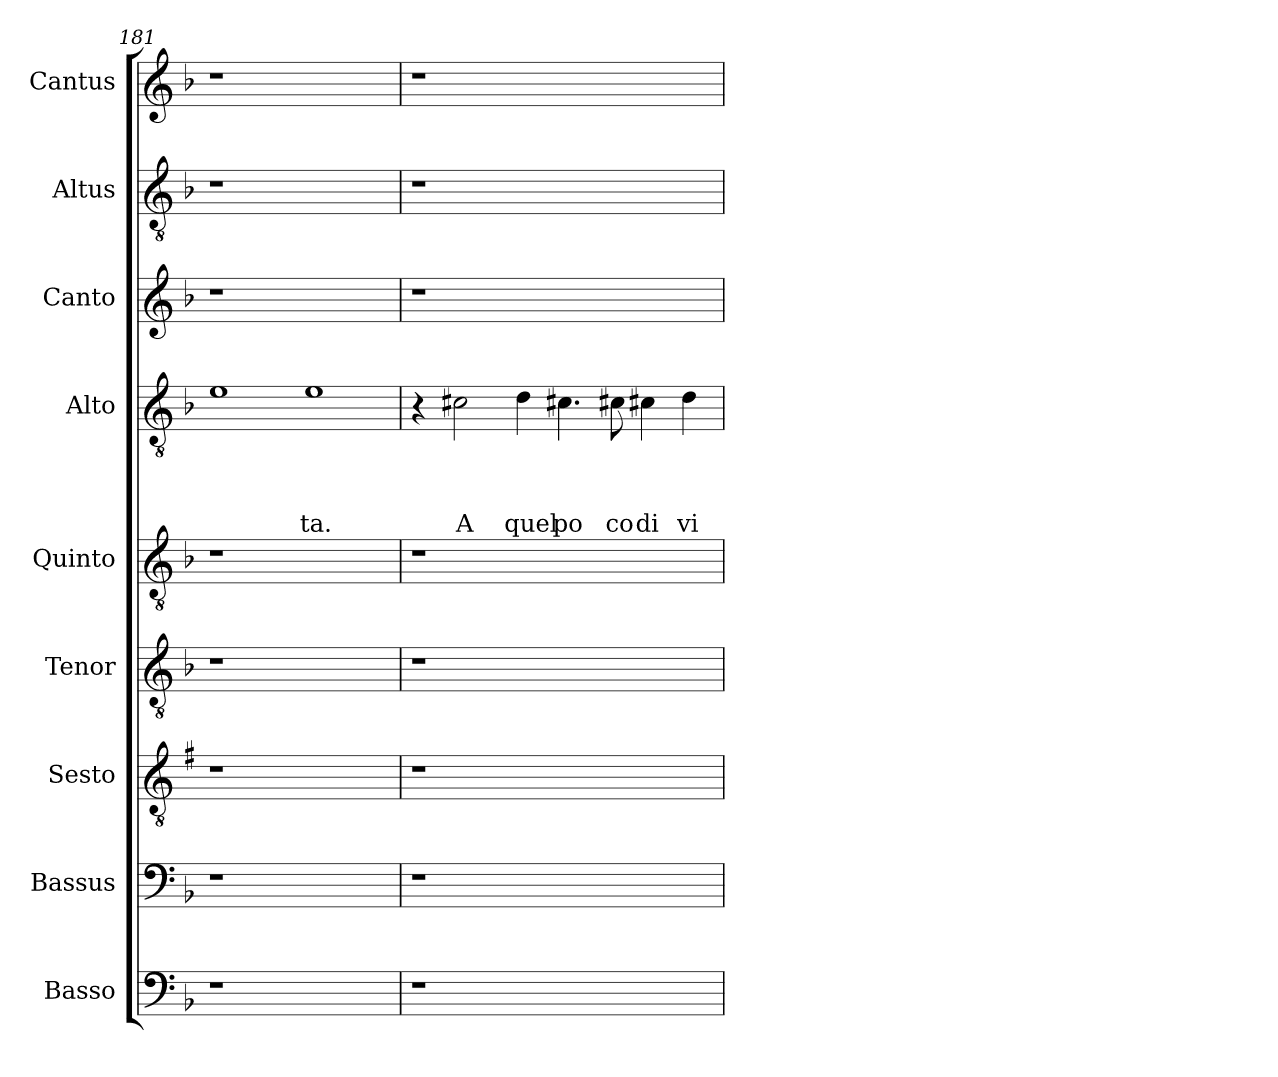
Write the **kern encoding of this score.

**kern	**kern	**kern	**kern	**kern	**kern	**text	**text	**text	**text	**kern	**kern	**kern
*part9	*part8	*part7	*part6	*part5	*part4	*part4	*part4	*part4	*part4	*part3	*part2	*part1
*staff9	*staff8	*staff7	*staff6	*staff5	*staff4	*staff4	*staff4	*staff4	*staff4	*staff3	*staff2	*staff1
*I"Basso	*I"Bassus	*I"Sesto	*I"Tenor	*I"Quinto	*I"Alto	*	*	*	*	*I"Canto	*I"Altus	*I"Cantus
*	*	*I'Sesto	*I'Tenor	*I'Quinto	*I'Alto	*	*	*	*	*I'Canto	*I'Altus	*I'Cantus
*clefF4	*clefF4	*clefGv2	*clefGv2	*clefGv2	*clefGv2	*	*	*	*	*clefG2	*clefGv2	*clefG2
*k[b-]	*k[b-]	*k[f#]	*k[b-]	*k[b-]	*k[b-]	*	*	*	*	*k[b-]	*k[b-]	*k[b-]
*F:	*F:	*G:	*F:	*F:	*F:	*	*	*	*	*F:	*F:	*F:
=181	=181	=181	=181	=181	=181	=181	=181	=181	=181	=181	=181	=181
1r	1r	1r	1r	1r	1e	.	.	.	.	1r	1r	1r
!	!	!	!	!	!	!	!	!	!LO:LY:b	!	!	!
1ryy	1ryy	1ryy	1ryy	1ryy	1e	.	.	.	ta.	1ryy	1ryy	1ryy
=182	=182	=182	=182	=182	=182	=182	=182	=182	=182	=182	=182	=182
1r	1r	1r	1r	1r	4r	.	.	.	.	1r	1r	1r
!	!	!	!	!	!	!	!	!	!LO:LY:b	!	!	!
.	.	.	.	.	2c#X\	.	.	.	A	.	.	.
!	!	!	!	!	!	!	!	!	!LO:LY:b	!	!	!
.	.	.	.	.	4d\	.	.	.	quel	.	.	.
!	!	!	!	!	!	!	!	!	!LO:LY:b	!	!	!
1ryy	1ryy	1ryy	1ryy	1ryy	4.c#X\	.	.	.	po	1ryy	1ryy	1ryy
!	!	!	!	!	!	!	!	!	!LO:LY:b	!	!	!
.	.	.	.	.	8c#X\	.	.	.	co	.	.	.
!	!	!	!	!	!	!	!	!	!LO:LY:b	!	!	!
.	.	.	.	.	4c#X\	.	.	.	di	.	.	.
!	!	!	!	!	!	!	!	!	!LO:LY:b	!	!	!
.	.	.	.	.	4d\	.	.	.	vi	.	.	.
=	=	=	=	=	=	=	=	=	=	=	=	=
*-	*-	*-	*-	*-	*-	*-	*-	*-	*-	*-	*-	*-
